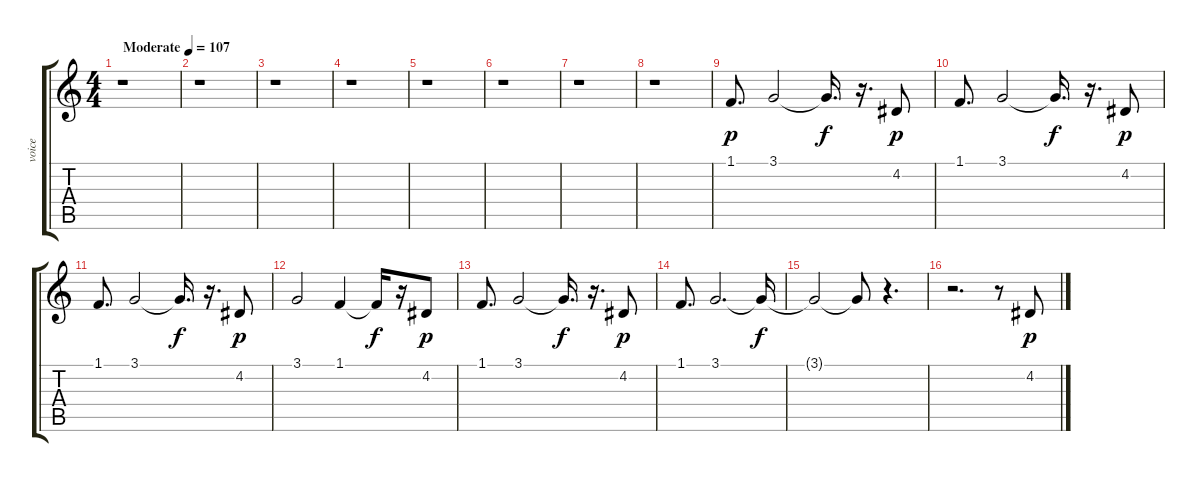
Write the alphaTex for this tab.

\track ("voice" "voice") {instrument flute}
\staff {score tabs}
\tuning (E4 B3 G3 D3 A2 E2) {hide}
\ts (4 4)
\tempo (107 "Moderate")
\clef g2
\ks c
r.1{dy p instrument flute} |
r.1 |
r.1 |
r.1 |
r.1 |
r.1 |
r.1 |
r.1 |
1.1.8{d} 3.1.2 3.1{t}.16{d dy f} r.16{d} 4.2.8{dy p} |
1.1.8{d} 3.1.2 3.1{t}.16{d dy f} r.16{d} 4.2.8{dy p} |
1.1.8{d} 3.1.2 3.1{t}.16{d dy f} r.16{d} 4.2.8{dy p} |
3.1.2 1.1.4 1.1{t}.16{dy f} r.16 4.2.8{dy p} |
1.1.8{d} 3.1.2 3.1{t}.16{d dy f} r.16{d} 4.2.8{dy p} |
1.1.8{d} 3.1.2{d} 3.1{t}.16{dy f} |
3.1{t}.2 3.1{t}.8 r.4{d} |
r.2{d} r.8 4.2.8{dy p}
